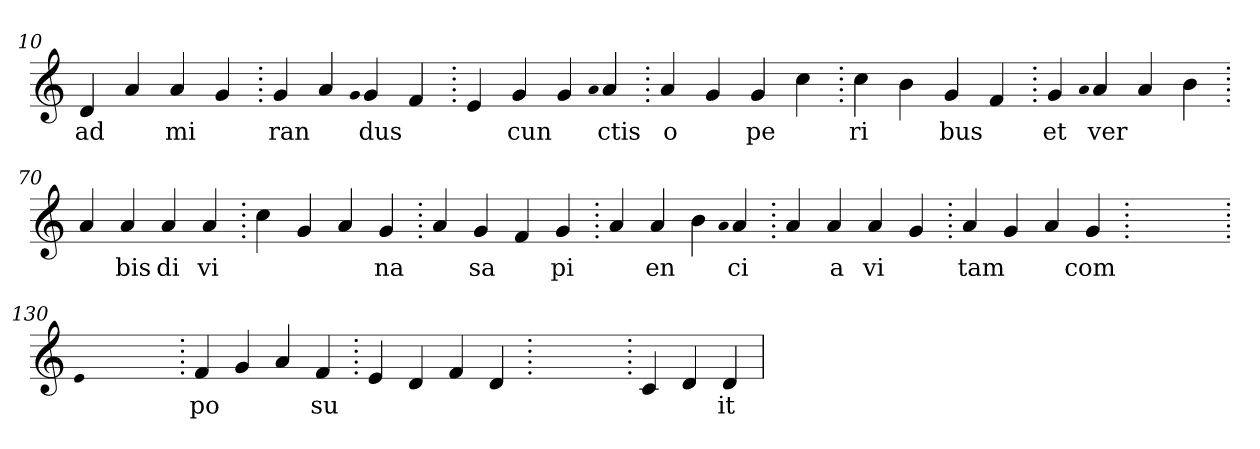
**kern	**text
*part1	*part1
*staff1	*staff1
*clefG2	*
=10.	=10.
4d	ad
4a	.
4a	mi
4g	.
=20.	=20.
4g	ran
4a	.
qqg	.
4g	dus
4f	.
=30.	=30.
4e	.
4g	cun
4g	.
qqa	.
4a	ctis
=40.	=40.
4a	o
4g	.
4g	pe
4cc	.
=50.	=50.
4cc	ri
4b	.
4g	bus
4f	.
=60.	=60.
4g	et
qqa	.
4a	ver
4a	.
4b	.
=70.	=70.
4a	.
4a	bis
4a	di
4a	vi
=80.	=80.
4cc	.
4g	.
4a	.
4g	na
=90.	=90.
4a	.
4g	sa
4f	.
4g	pi
=100.	=100.
4a	.
4a	en
4b	.
qqa	.
4a	ci
=110.	=110.
4a	.
4a	a
4a	vi
4g	.
=120.	=120.
4a	tam
4g	.
4a	.
4g	com
=130.	=130.
1ryy	.
=130.	=130.
qqe	.
1ryy	.
=130.	=130.
4f	po
4g	.
4a	.
4f	su
=140.	=140.
4e	.
4d	.
4f	.
4d	.
=150.	=150.
1ryy	.
=150.	=150.
4c	.
4d	.
4d	it
=	=
*-	*-
